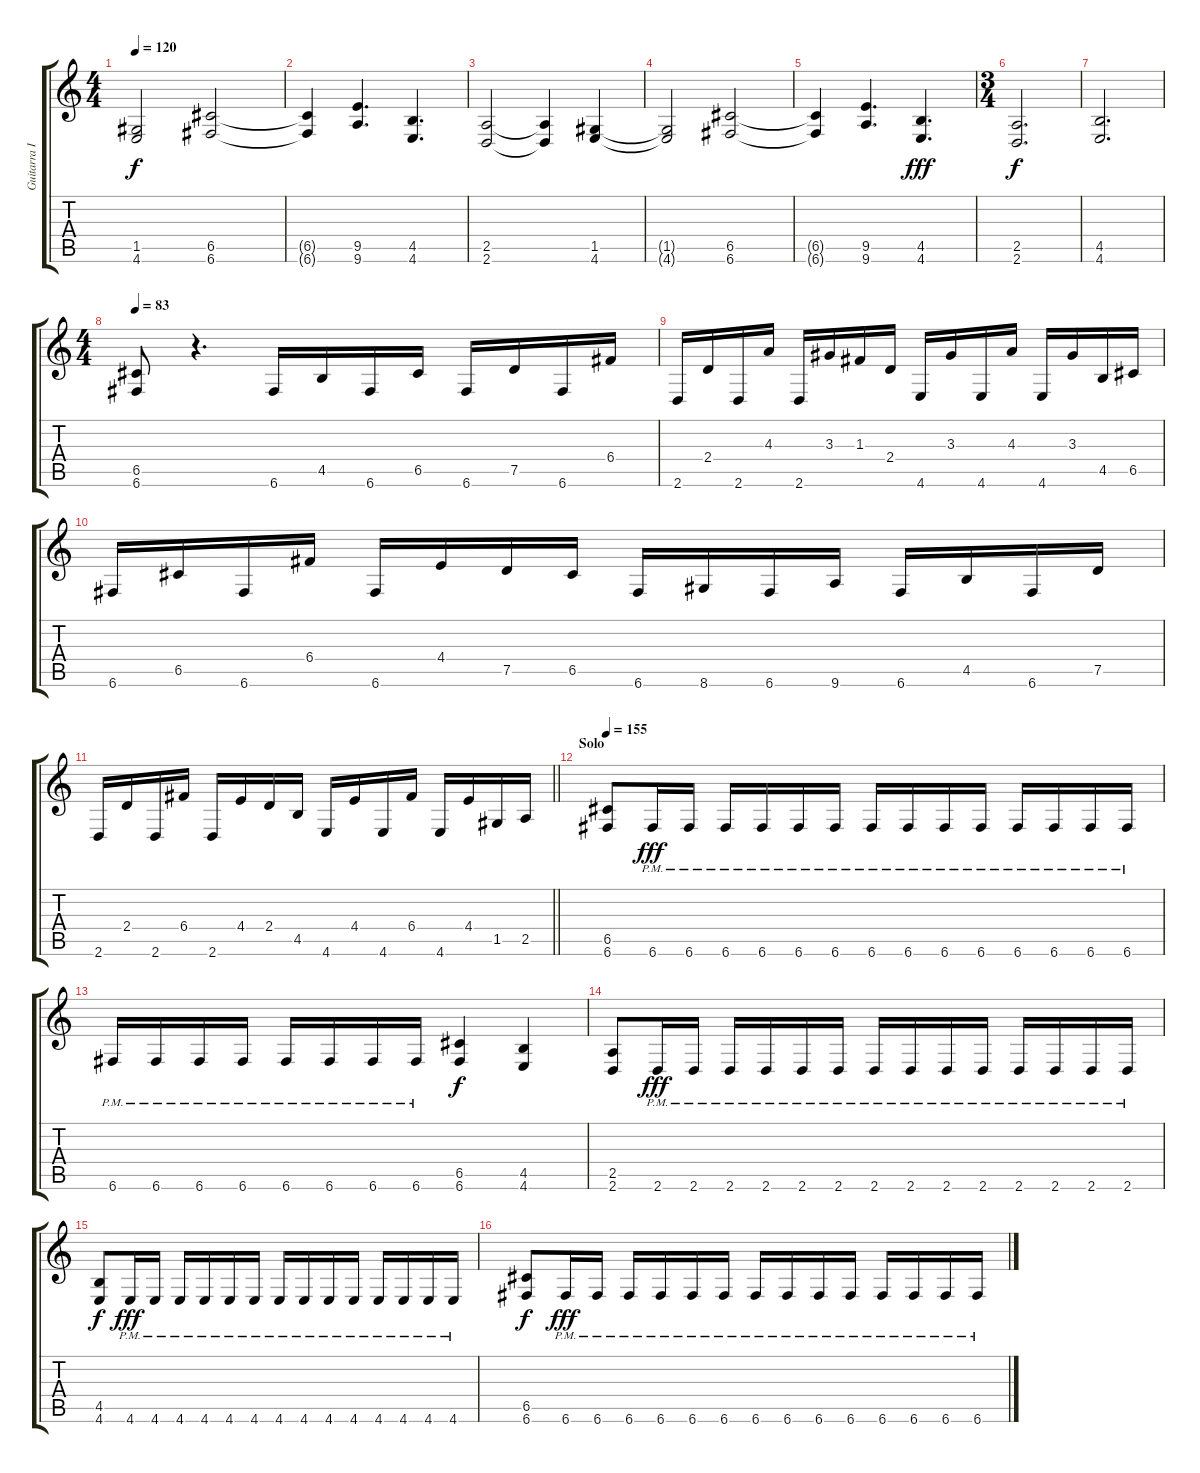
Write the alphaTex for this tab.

\track ("Guitarra I" "Guitarra I") {instrument distortionguitar}
\staff {score tabs}
\tuning (D4 A3 F3 C3 G2 C2) {hide}
\ts (4 4)
\tempo 120
\clef g2
\ks c
(1.5{t} 4.6{t}).2{dy f} (6.5 6.6).2 |
(6.5{t} 6.6{t}).4 (9.5 9.6).4{d} (4.5 4.6).4{d} |
(2.5 2.6).2 (2.5{t} 2.6{t}).4 (1.5 4.6).4 |
(1.5{t} 4.6{t}).2 (6.5 6.6).2 |
(6.5{t} 6.6{t}).4 (9.5 9.6).4{d} (4.5 4.6).4{d dy fff} |
\ts (3 4)
(2.5 2.6).2{d dy f} |
(4.5 4.6).2{d} |
\ts (4 4)
\tempo 83
(6.5 6.6).8 r.4{d} 6.6.16 4.5.16 6.6.16 6.5.16 6.6.16 7.5.16 6.6.16 6.4.16 |
2.6.16 2.4.16 2.6.16 4.3.16 2.6.16 3.3.16 1.3.16 2.4.16 4.6.16 3.3.16 4.6.16 4.3.16 4.6.16 3.3.16 4.5.16 6.5.16 |
6.6.16 6.5.16 6.6.16 6.4.16 6.6.16 4.4.16 7.5.16 6.5.16 6.6.16 8.6.16 6.6.16 9.6.16 6.6.16 4.5.16 6.6.16 7.5.16 |
\barLineRight lightlight
2.6.16 2.4.16 2.6.16 6.4.16 2.6.16 4.4.16 2.4.16 4.5.16 4.6.16 4.4.16 4.6.16 6.4.16 4.6.16 4.4.16 1.5.16 2.5.16 |
\section ("" "Solo")
\tempo 150
\tempo 155
(6.5 6.6).8 6.6{pm}.16{dy fff} 6.6{pm}.16 6.6{pm}.16 6.6{pm}.16 6.6{pm}.16 6.6{pm}.16 6.6{pm}.16 6.6{pm}.16 6.6{pm}.16 6.6{pm}.16 6.6{pm}.16 6.6{pm}.16 6.6{pm}.16 6.6{pm}.16 |
6.6{pm}.16 6.6{pm}.16 6.6{pm}.16 6.6{pm}.16 6.6{pm}.16 6.6{pm}.16 6.6{pm}.16 6.6{pm}.16 (6.5 6.6).4{dy f} (4.5 4.6).4 |
(2.5 2.6).8 2.6{pm}.16{dy fff} 2.6{pm}.16 2.6{pm}.16 2.6{pm}.16 2.6{pm}.16 2.6{pm}.16 2.6{pm}.16 2.6{pm}.16 2.6{pm}.16 2.6{pm}.16 2.6{pm}.16 2.6{pm}.16 2.6{pm}.16 2.6{pm}.16 |
(4.5 4.6).8{dy f} 4.6{pm}.16{dy fff} 4.6{pm}.16 4.6{pm}.16 4.6{pm}.16 4.6{pm}.16 4.6{pm}.16 4.6{pm}.16 4.6{pm}.16 4.6{pm}.16 4.6{pm}.16 4.6{pm}.16 4.6{pm}.16 4.6{pm}.16 4.6{pm}.16 |
(6.5 6.6).8{dy f} 6.6{pm}.16{dy fff} 6.6{pm}.16 6.6{pm}.16 6.6{pm}.16 6.6{pm}.16 6.6{pm}.16 6.6{pm}.16 6.6{pm}.16 6.6{pm}.16 6.6{pm}.16 6.6{pm}.16 6.6{pm}.16 6.6{pm}.16 6.6{pm}.16
